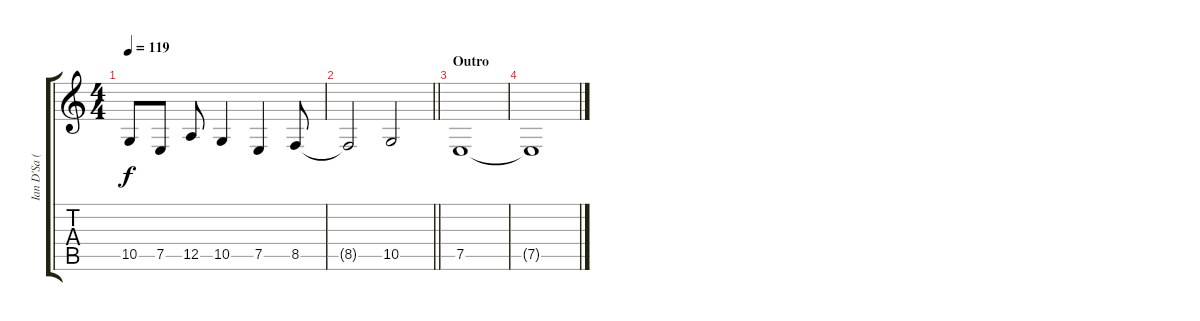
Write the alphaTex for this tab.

\track ("Ian D'Sa (Backing and Harmonic Vocals)" "Ian D'Sa (") {instrument violin}
\staff {score tabs}
\tuning (E4 B3 G3 D3 A2 D2) {hide}
\ts (4 4)
\tempo 119
\clef g2
\ks c
10.5.8{dy f} 7.5.8 12.5.8 10.5.4 7.5.4 8.5.8 |
\barLineRight lightlight
8.5{t}.2 10.5.2 |
\section ("" "Outro")
7.5.1{volume 10} |
7.5{t}.1
